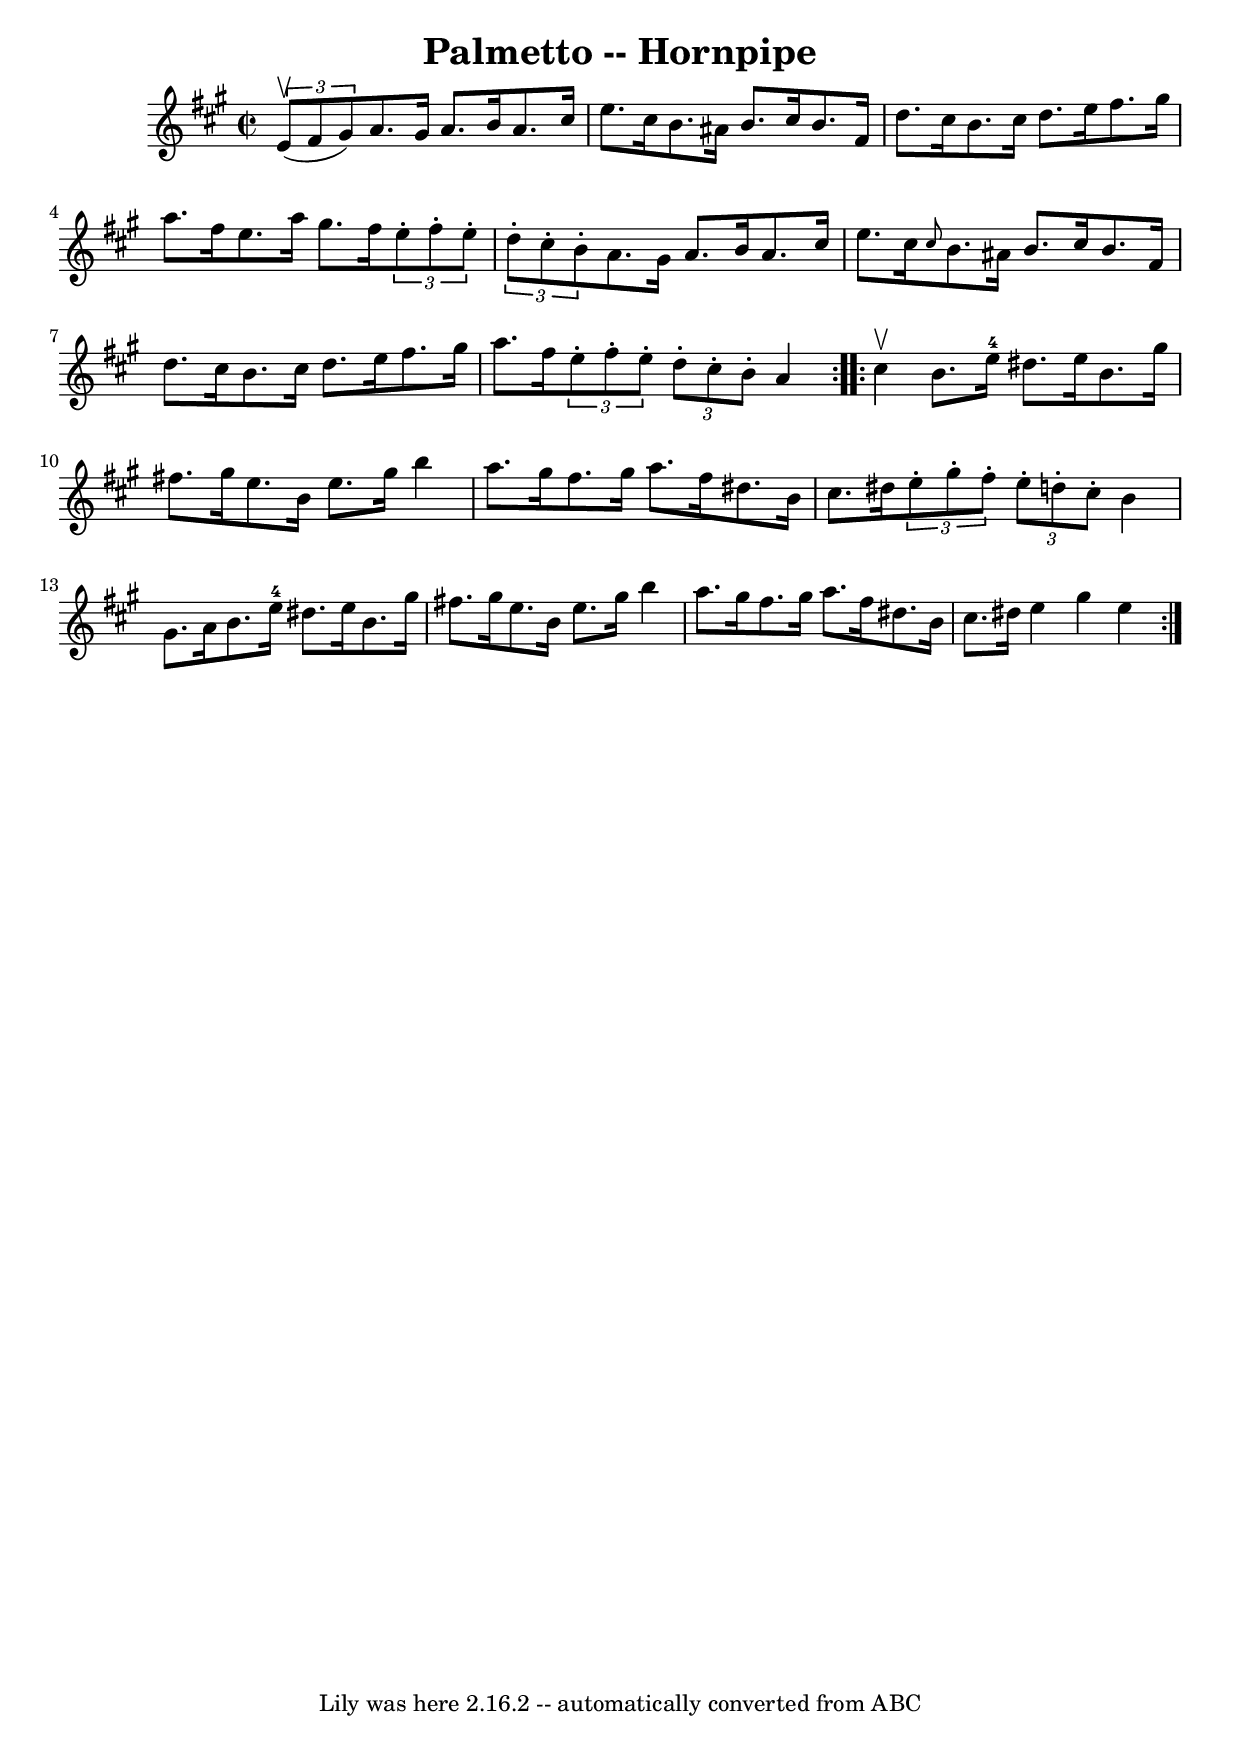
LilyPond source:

\version "2.16.2"
\include "Mammoth.ily"
\header {
  %% book = "Cole's 1000 Fiddle Tunes"
  crossRefNumber = "1"
  footnotes = ""
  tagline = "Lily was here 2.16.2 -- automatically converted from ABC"
  title = "Palmetto -- Hornpipe"

}
voicedefault =  {



  \repeat volta 2 {

    \override Staff.TimeSignature #'style = #'C
    \time 2/2 
    \key a \major   \times 2/3 { e'8 (^\upbow fis'8 gis'8) 
			       } 
    |
    a'8. gis'16 a'8. b'16 a'8. cis''16 e''8.    
    cis''16  |
    b'8. ais'16 b'8. cis''16 b'8. fis'16    
    d''8. cis''16  |
    b'8. cis''16 d''8. e''16 fis''8.    
    gis''16 a''8. fis''16  |
    e''8. a''16 gis''8. fis''16    
    \times 2/3 { e''8 -. fis''8 -. e''8 -. 
	       }   \times 2/3 { d''8 -.   
				cis''8 -. b'8 -. 
			      } |
    a'8. gis'16 a'8. b'16 a'8.    
    cis''16 e''8. cis''16  |
    \grace { cis''8  
	   } b'8. ais'16    
    b'8. cis''16 b'8. fis'16 d''8. cis''16  |
    b'8.    
    cis''16 d''8. e''16 fis''8. gis''16 a''8. fis''16  |
    
    \times 2/3 { e''8 -. fis''8 -. e''8 -. 
	       }   \times 2/3 { d''8 -.   
				cis''8 -. b'8 -. 
			      } a'4  
  }     
  \repeat volta 2 {
    cis''4^\upbow |
    
    b'8. e''16-4 dis''8. e''16 b'8. gis''16 fis''!8.    
    gis''16  |
    e''8. b'16 e''8. gis''16 b''4 a''8.    
    gis''16  |
    fis''8. gis''16 a''8. fis''16 dis''8. b'16 
    cis''8. dis''!16  |
    \times 2/3 { e''8 -. gis''8 -. fis''8 -. 

	       }   \times 2/3 { e''8 -. d''8 -. cis''8 -. 
			      } b'4 gis'8. a'16  
    |
    b'8. e''16-4 dis''8. e''16 b'8. gis''16      
    fis''!8. gis''16  |
    e''8. b'16 e''8. gis''16 b''4    
    a''8. gis''16  |
    fis''8. gis''16 a''8. fis''16    
    dis''8. b'16 cis''8. dis''16  |
    e''4 gis''4 e''4  
  }   

}

\score{
  <<

    \context Staff="default"
    {
      \voicedefault 
      
    }

  >>
  \layout {
    
  }
  \midi {
  }

}
